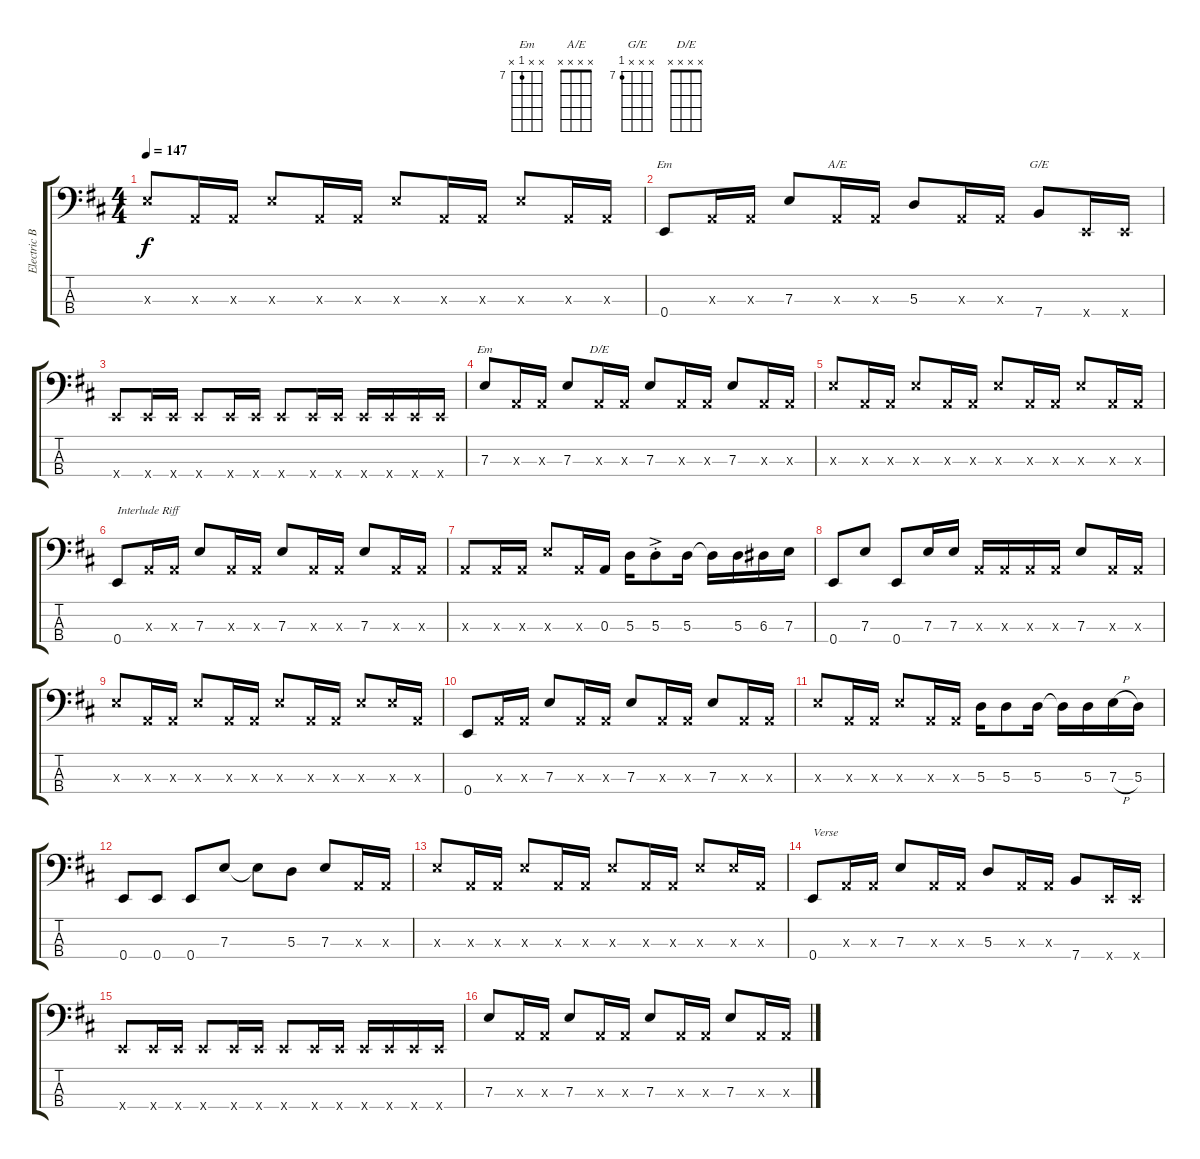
\track ("Electric Bass" "Electric B") {instrument electricbassfinger}
\staff {score tabs}
\tuning (G2 D2 A1 E1) {hide}
\chord ("Em" x x x x)
\chord ("A/E" x x x x)
\chord ("G/E" x x x 7) {firstfret 7}
\chord ("Em" x x 7 x) {firstfret 7}
\chord ("D/E" x x x x)
\ts (4 4)
\tempo 147
\clef f4
\ks d
7.3{x}.8{dy f} 0.3{x}.16 0.3{x}.16 7.3{x}.8 0.3{x}.16 0.3{x}.16 7.3{x}.8 0.3{x}.16 0.3{x}.16 7.3{x}.8 0.3{x}.16 0.3{x}.16 |
0.4.8{ch "Em"} 0.3{x}.16 0.3{x}.16 7.3.8 0.3{x}.16{ch "A/E"} 0.3{x}.16 5.3.8 0.3{x}.16 0.3{x}.16 7.4.8{ch "G/E"} 0.4{x}.16 0.4{x}.16 |
0.4{x}.8 0.4{x}.16 0.4{x}.16 0.4{x}.8 0.4{x}.16 0.4{x}.16 0.4{x}.8 0.4{x}.16 0.4{x}.16 0.4{x}.16 0.4{x}.16 0.4{x}.16 0.4{x}.16 |
7.3.8{ch "Em"} 0.3{x}.16 0.3{x}.16 7.3.8 0.3{x}.16{ch "D/E"} 0.3{x}.16 7.3.8 0.3{x}.16 0.3{x}.16 7.3.8 0.3{x}.16 0.3{x}.16 |
7.3{x}.8 0.3{x}.16 0.3{x}.16 7.3{x}.8 0.3{x}.16 0.3{x}.16 7.3{x}.8 0.3{x}.16 0.3{x}.16 7.3{x}.8 0.3{x}.16 0.3{x}.16 |
0.4.8{txt "Interlude Riff"} 0.3{x}.16 0.3{x}.16 7.3.8 0.3{x}.16 0.3{x}.16 7.3.8 0.3{x}.16 0.3{x}.16 7.3.8 0.3{x}.16 0.3{x}.16 |
0.3{x}.8 0.3{x}.16 0.3{x}.16 7.3{x}.8 0.3{x}.16 0.3.16 5.3.16 5.3{ac st}.8 5.3.16 5.3{t}.16 5.3.16 6.3.16 7.3.16 |
0.4.8 7.3.8 0.4.8 7.3.16 7.3.16 0.3{x}.16 0.3{x}.16 0.3{x}.16 0.3{x}.16 7.3.8 0.3{x}.16 0.3{x}.16 |
7.3{x}.8 0.3{x}.16 0.3{x}.16 7.3{x}.8 0.3{x}.16 0.3{x}.16 7.3{x}.8 0.3{x}.16 0.3{x}.16 7.3{x}.8 7.3{x}.16 0.3{x}.16 |
0.4.8 0.3{x}.16 0.3{x}.16 7.3.8 0.3{x}.16 0.3{x}.16 7.3.8 0.3{x}.16 0.3{x}.16 7.3.8 0.3{x}.16 0.3{x}.16 |
7.3{x}.8 0.3{x}.16 0.3{x}.16 7.3{x}.8 0.3{x}.16 0.3{x}.16 5.3.16 5.3.8 5.3.16 5.3{t}.16 5.3.16 7.3{h}.16 5.3.16 |
0.4.8 0.4.8 0.4.8 7.3.8 7.3{t}.8 5.3.8 7.3.8 0.3{x}.16 0.3{x}.16 |
7.3{x}.8 0.3{x}.16 0.3{x}.16 7.3{x}.8 0.3{x}.16 0.3{x}.16 7.3{x}.8 0.3{x}.16 0.3{x}.16 7.3{x}.8 7.3{x}.16 0.3{x}.16 |
0.4.8{txt "Verse"} 0.3{x}.16 0.3{x}.16 7.3.8 0.3{x}.16 0.3{x}.16 5.3.8 0.3{x}.16 0.3{x}.16 7.4.8 0.4{x}.16 0.4{x}.16 |
0.4{x}.8 0.4{x}.16 0.4{x}.16 0.4{x}.8 0.4{x}.16 0.4{x}.16 0.4{x}.8 0.4{x}.16 0.4{x}.16 0.4{x}.16 0.4{x}.16 0.4{x}.16 0.4{x}.16 |
7.3.8 0.3{x}.16 0.3{x}.16 7.3.8 0.3{x}.16 0.3{x}.16 7.3.8 0.3{x}.16 0.3{x}.16 7.3.8 0.3{x}.16 0.3{x}.16
